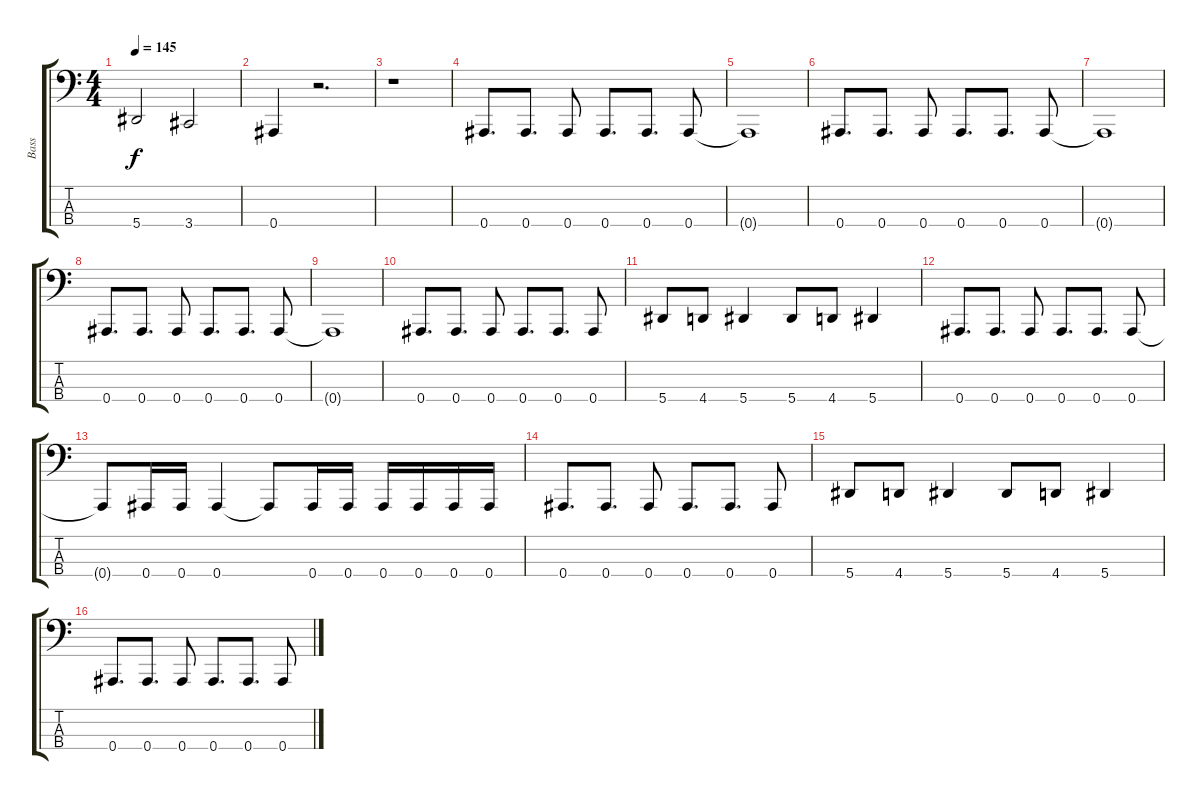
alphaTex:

\track ("Bass" "Bass") {instrument electricbasspick}
\staff {score tabs}
\tuning (Eb2 Bb1 F1 Bb0) {hide}
\ts (4 4)
\tempo 145
\clef f4
\ks c
5.4.2{dy f} 3.4.2 |
0.4.4 r.2{d} |
r.1 |
0.4.8{d} 0.4.8{d} 0.4.8 0.4.8{d} 0.4.8{d} 0.4.8 |
0.4{t}.1 |
0.4.8{d} 0.4.8{d} 0.4.8 0.4.8{d} 0.4.8{d} 0.4.8 |
0.4{t}.1 |
0.4.8{d} 0.4.8{d} 0.4.8 0.4.8{d} 0.4.8{d} 0.4.8 |
0.4{t}.1 |
0.4.8{d} 0.4.8{d} 0.4.8 0.4.8{d} 0.4.8{d} 0.4.8 |
5.4.8 4.4.8 5.4.4 5.4.8 4.4.8 5.4.4 |
0.4.8{d} 0.4.8{d} 0.4.8 0.4.8{d} 0.4.8{d} 0.4.8 |
0.4{t}.8 0.4.16 0.4.16 0.4.4 0.4{t}.8 0.4.16 0.4.16 0.4.16 0.4.16 0.4.16 0.4.16 |
0.4.8{d} 0.4.8{d} 0.4.8 0.4.8{d} 0.4.8{d} 0.4.8 |
5.4.8 4.4.8 5.4.4 5.4.8 4.4.8 5.4.4 |
0.4.8{d} 0.4.8{d} 0.4.8 0.4.8{d} 0.4.8{d} 0.4.8
